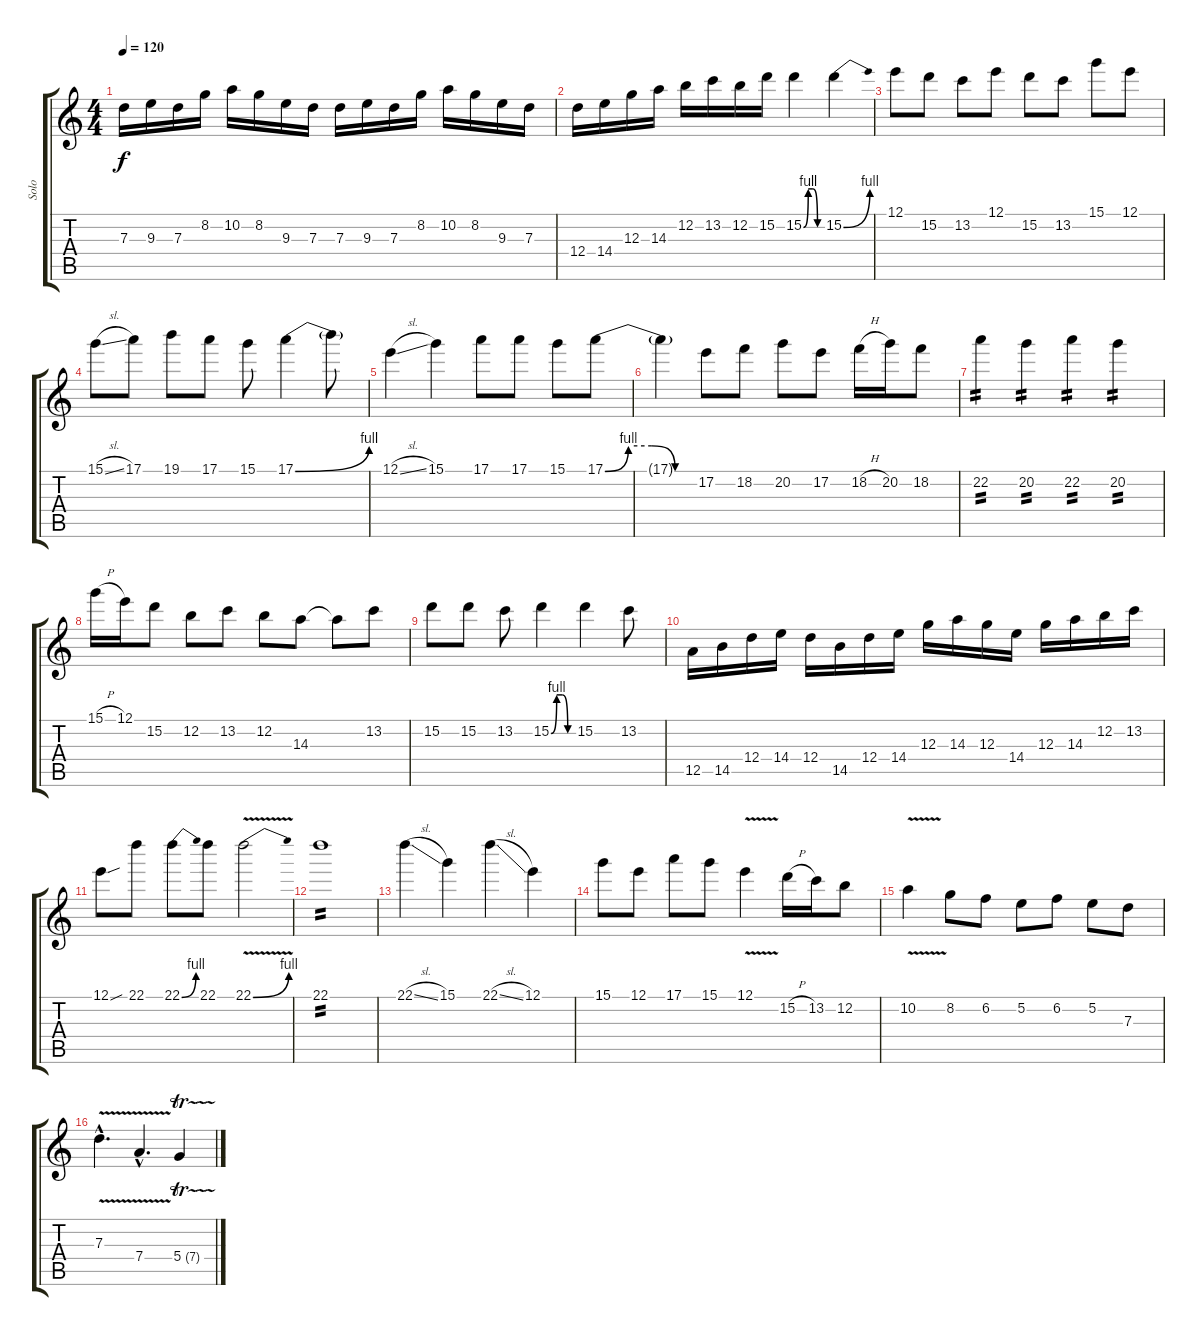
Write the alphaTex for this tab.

\track ("Solo" "Solo") {instrument overdrivenguitar}
\staff {score tabs}
\tuning (E4 B3 G3 D3 A2 E2) {hide}
\ts (4 4)
\tempo 120
\clef g2
\ks c
7.3.16{dy f} 9.3.16 7.3.16 8.2.16 10.2.16 8.2.16 9.3.16 7.3.16 7.3.16 9.3.16 7.3.16 8.2.16 10.2.16 8.2.16 9.3.16 7.3.16 |
12.4.16 14.4.16 12.3.16 14.3.16 12.2.16 13.2.16 12.2.16 15.2.16 15.2{be (custom 0 0 15 4 30 4 45 0 60 0)}.4 15.2{be (bend 0 0 60 4)}.4 |
12.1.8 15.2.8 13.2.8 12.1.8 15.2.8 13.2.8 15.1.8 12.1.8 |
15.1{sl}.8 17.1.8 19.1.8 17.1.8 15.1.8 17.1{be (bend 0 0 60 4)}.4 17.1{t}.8 |
12.1{sl}.4 15.1.4 17.1.8 17.1.8 15.1.8 17.1{be (custom 0 0 15 4 30 4 45 0 60 0)}.8 |
17.1{t}.4 17.2.8 18.2.8 20.2.8 17.2.8 18.2{h}.16 20.2.16 18.2.8 |
22.2.4{tp 2} 20.2.4{tp 2} 22.2.4{tp 2} 20.2.4{tp 2} |
15.1{h}.16 12.1.16 15.2.8 12.2.8 13.2.8 12.2.8 14.3.8 14.3{t}.8 13.2.8 |
15.2.8 15.2.8 13.2.8 15.2{be (custom 0 0 15 4 30 4 45 0 60 0)}.4 15.2.4 13.2.8 |
12.5.16 14.5.16 12.4.16 14.4.16 12.4.16 14.5.16 12.4.16 14.4.16 12.3.16 14.3.16 12.3.16 14.4.16 12.3.16 14.3.16 12.2.16 13.2.16 |
12.1{sou}.8 22.1.8 22.1{be (bend 0 0 60 4)}.8 22.1.8 22.1{be (bend 0 0 60 4) v}.2 |
22.1.1{tp 2} |
22.1{sl}.4 15.1.4 22.1{sl}.4 12.1.4 |
15.1.8 12.1.8 17.1.8 15.1.8 12.1{v}.4 15.2{h}.16 13.2.16 12.2.8 |
10.2{v}.4 8.2.8 6.2.8 5.2.8 6.2.8 5.2.8 7.3.8 |
7.3{v hac}.4{d} 7.4{v hac}.4{d} 5.4{tr (7 16)}.4
